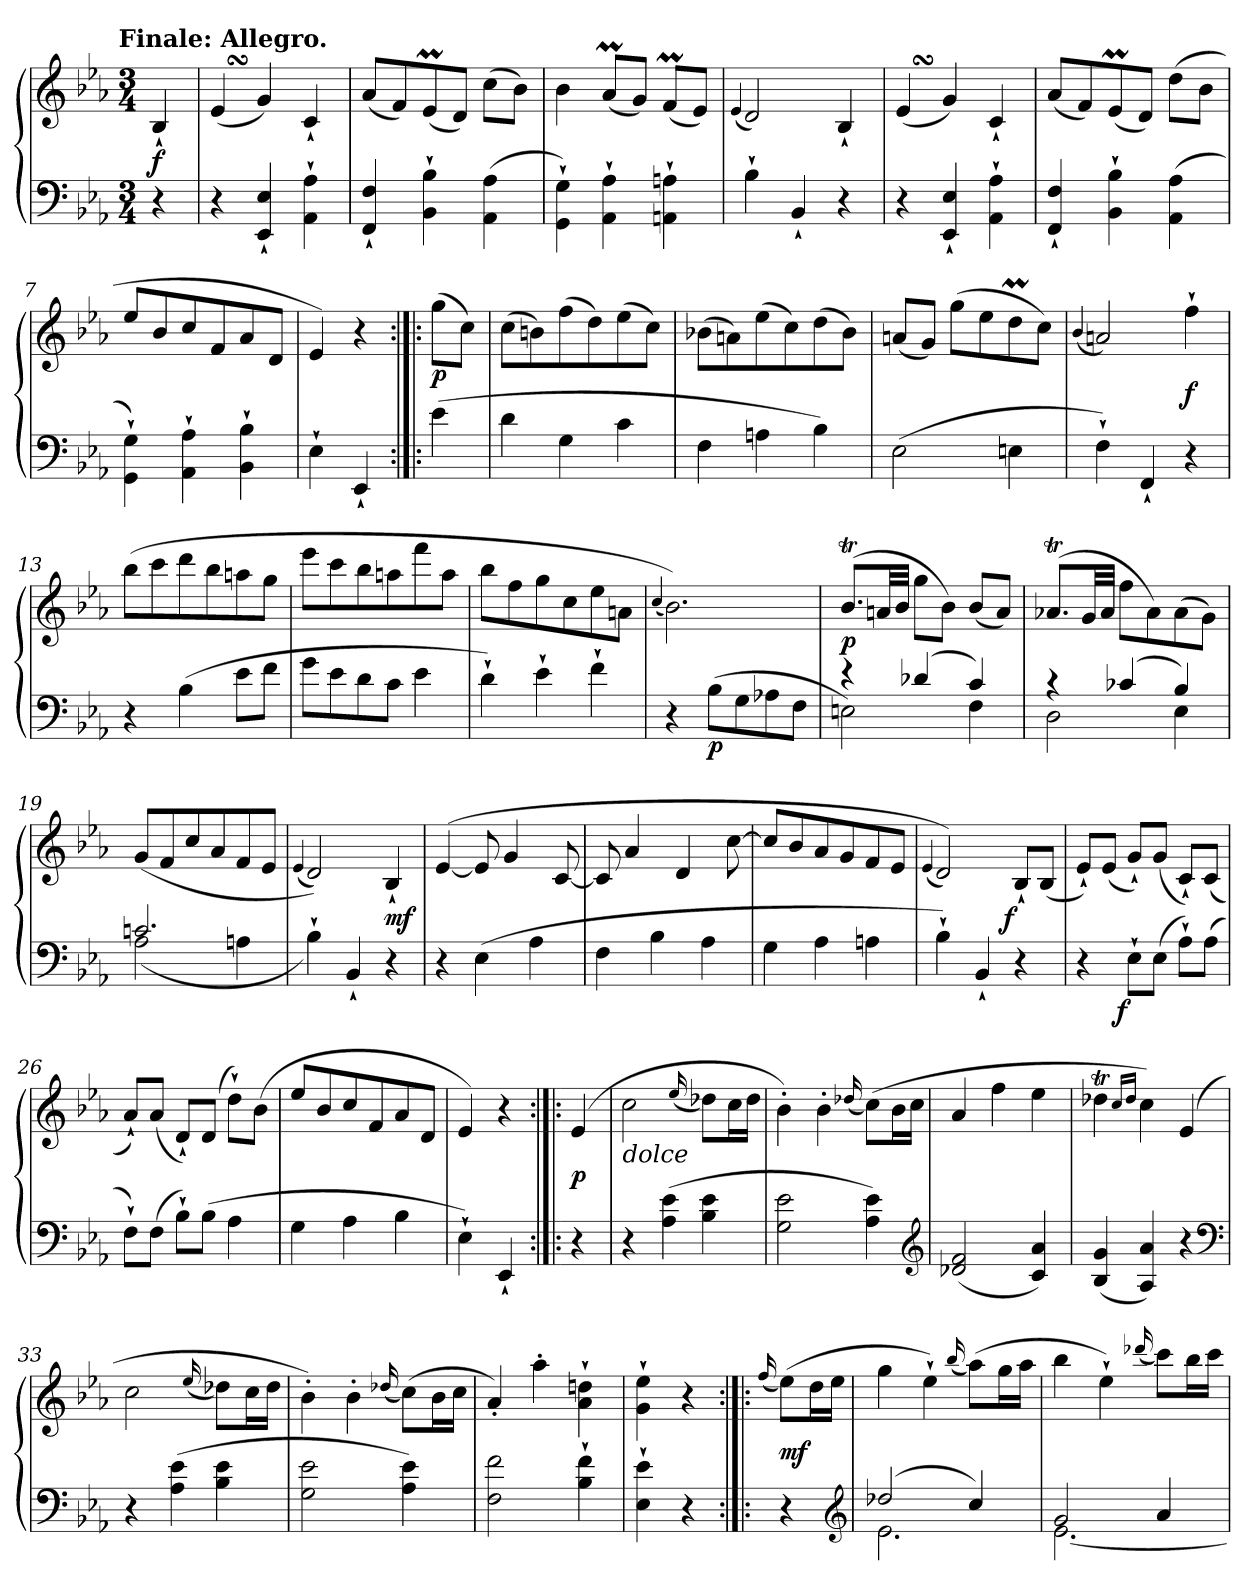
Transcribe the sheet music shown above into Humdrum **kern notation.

**kern	**kern	**dynam
*part1	*part1	*part1
*staff2	*staff1	*staff1/2
*clefF4	*clefG2	*
*k[b-e-a-]	*k[b-e-a-]	*
*E-:	*E-:	*
!!LO:TX:omd:t=Finale&colon; Allegro.
*M3/4	*M3/4	*
*MM132	*MM132	*
=	=	=
4r	4B-`	f
=1	=1	=1
4r	(4e-SSs	.
4EE-` 4E-`	4g)	.
4AA-` 4A-`	4c`	.
=2	=2	=2
4FF` 4F`	(8a-L	.
.	8f)	.
4BB-` 4B-`	(8e-M	.
.	8dJ)	.
(4AA- 4A-	(8ccL	.
.	8b-J)	.
=3	=3	=3
4GG`\ 4G`\)	4b-	.
4AA-` 4A-`	(8a-ML	.
.	8gJ)	.
4AAn` 4An`	(8fML	.
.	8e-J)	.
=4	=4	=4
.	(4qqe-	.
4B-`	2d)	.
4BB-`	.	.
4r	4B-`	.
=5	=5	=5
4r	(4e-SSs	.
4EE-` 4E-`	4g)	.
4AA-` 4A-`	4c`	.
=6	=6	=6
4FF` 4F`	(8a-L	.
.	8f)	.
4BB-` 4B-`	(8e-M	.
.	8dJ)	.
(4AA- 4A-	(8ddL	.
.	8b-J	.
!!LO:LB:g=z
=7	=7	=7
4GG`\ 4G`\)	8ee-L	.
.	8b-	.
4AA-` 4A-`	8cc	.
.	8f	.
4BB-` 4B-`	8a-	.
.	8dJ	.
=8	=8	=8
4E-`	4e-)	.
4EE-`	4r	.
=:|!|:	=:|!|:	=:|!|:
(4e-	(8ggL	p
.	8ccJ)	.
=9	=9	=9
4d	(8ccL	.
.	8bn)	.
4G	(8ff	.
.	8dd)	.
4c	(8ee-	.
.	8ccJ)	.
=10	=10	=10
4F	(8b-XL	.
.	8an)	.
4An	(8ee-	.
.	8cc)	.
4B-)	(8dd	.
.	8b-J)	.
=11	=11	=11
(2E-	(8anL	.
.	8gJ)	.
.	(8ggL	.
.	8ee-	.
4En	8ddm	.
.	8ccJ)	.
=12	=12	=12
.	(4qqb-	.
4F`)	2an)	.
4FF`	.	.
4r	4ff`	f
!!LO:LB:g=z
=13	=13	=13
4r	(8bb-L	.
.	8ccc	.
(4B-	8ddd	.
.	8bb-	.
8e-L	8aan	.
8fJ	8ggJ	.
=14	=14	=14
8gL	8eee-L	.
8e-	8ccc	.
8d	8bb-	.
8cJ	8aan	.
4e-	8fff	.
.	8aaJ	.
=15	=15	=15
4d`)	8bb-L	.
.	8ff	.
4e-`	8gg	.
.	8cc	.
4f`	8ee-	.
.	8anJ	.
=16	=16	=16
.	(4qqcc	.
4r	2.b-))	.
!	!	!LO:DY:b=2
(8B-L	.	p
8G	.	.
8A-X	.	.
8FJ	.	.
=17	=17	=17
*^	*	*
4re	2En)	(8.b-TL	p
.	.	32anLL	.
.	.	32b-JJJ	.
(4d-X	.	8ggL	.
.	.	8b-J)	.
4c)	4F	(8b-L	.
.	.	8aJ)	.
!!LO:LB:g=z
=18	=18	=18	=18
4rc	2D	(8.a-XTL	.
.	.	32gLL	.
.	.	32a-JJJ	.
(4c-X	.	8ffL	.
.	.	8a-)	.
4B-)	4E-	(8a-	.
.	.	8gJ)	.
=19	=19	=19	=19
2.cn	(2A-	(8gL	.
.	.	8f	.
.	.	8cc	.
.	.	8a-	.
.	4An	8f	.
.	.	8e-J	.
*v	*v	*	*
=20	=20	=20
.	(4qqe-	.
4B-`)	2d))	.
4BB-`	.	.
4r	4B-`	mf
=21	=21	=21
4r	([4e-	.
(4E-	8e-]	.
.	4g	.
4A-	.	.
.	[8c	.
=22	=22	=22
4F	8c]	.
.	4a-	.
4B-	.	.
.	4d	.
4A-	.	.
.	[8cc	.
!!LO:LB:g=z
=23	=23	=23
4G	8ccL]	.
.	8b-	.
4A-	8a-	.
.	8g	.
4An	8f	.
.	8e-J	.
=24	=24	=24
.	(4qqe-	.
4B-`)	2d))	.
4BB-`	.	.
!	!	!LO:DY:rj
4r	8B-`L	f
.	(8B-J	.
=25	=25	=25
4r	8e-`L)	.
.	(8e-J	.
!	!	!LO:DY:b=2:rj
8E-`L	8g`L)	f
(8E-J	(8gJ	.
8A-`L)	8c`L)	.
(8A-J	(8cJ	.
=26	=26	=26
8F`L)	8a-`L)	.
(8FJ	(8a-J	.
8B-`L)	8d`L)	.
(8B-J	(<8dJ	.
4A-	8dd`L)	.
.	(8b-J	.
=27	=27	=27
4G	8ee-L	.
.	8b-	.
4A-	8cc	.
.	8f	.
4B-	8a-	.
.	8dJ	.
=28	=28	=28
4E-`)	4e-)	.
4EE-`	4r	.
!!LO:LB:g=z
=:|!|:	=:|!|:	=:|!|:
4r	(4e-	p
=29	=29	=29
!	!LO:TX:c:i:t=dolce	!
4r	2cc	.
(<4A- 4e-	.	.
.	(16qqee-	.
4B- 4e-	8dd-XL)	.
.	16ccL	.
.	16dd-JJ	.
=30	=30	=30
2G 2e-	4b-')	.
.	4b-'	.
.	(16qqdd-X	.
4A- 4e-)	(8ccL)	.
.	16b-L	.
.	16ccJJ	.
*clefG2	*	*
=31	=31	=31
(2d-X 2f	4a-	.
.	4ff	.
4c 4a-)	4ee-	.
=32	=32	=32
(4B- 4g	4dd-XT	.
.	16qqccLL	.
.	16qqdd-JJ	.
4A- 4a-)	4cc)	.
4r	(4e-	.
*clefF4	*	*
=33	=33	=33
4r	2cc	.
(<4A- 4e-	.	.
.	(16qqee-	.
4B- 4e-	8dd-XL)	.
.	16ccL	.
.	16dd-JJ	.
=34	=34	=34
2G 2e-	4b-')	.
.	4b-'	.
.	(16qqdd-X	.
4A- 4e-)	(8ccL)	.
.	16b-L	.
.	16ccJJ	.
!!LO:LB:g=z
=35	=35	=35
2F 2f	4a-')	.
.	4aa-'	.
4B-` 4f`	4a-` 4ddn`	.
=36	=36	=36
4E-` 4e-`	4g` 4ee-`	.
4r	4r	.
=:|!|:	=:|!|:	=:|!|:
.	(16qqff	.
4r	(8ee-L)	mf
.	16ddL	.
.	16ee-JJ	.
*clefG2	*	*
=37	=37	=37
*^	*	*
(2dd-X	2.e-	4gg	.
.	.	4ee-`)	.
.	.	(16qqbb-	.
4cc)	.	(8aa-L)	.
.	.	16ggL	.
.	.	16aa-JJ	.
=38	=38	=38	=38
2g	[2.e-	4bb-	.
.	.	4ee-`)	.
.	.	(16qqddd-X	.
4a-	.	8cccL)	.
.	.	16bb-L	.
.	.	16cccJJ	.
*v	*v	*	*
=	=	=
*-	*-	*-
